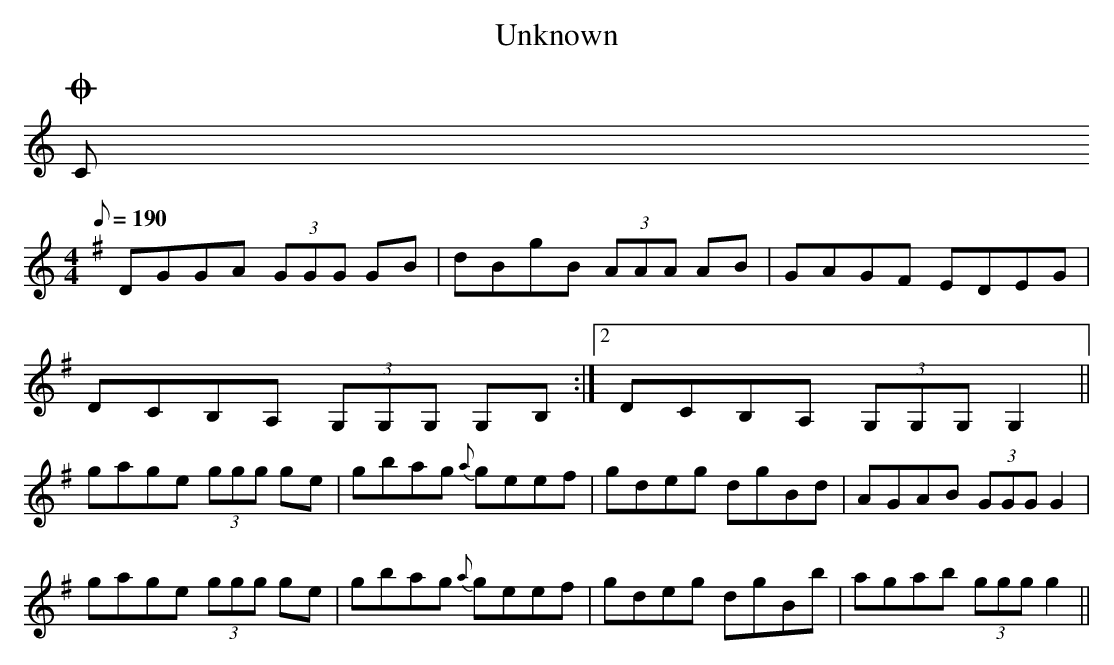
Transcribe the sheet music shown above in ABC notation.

X:1
T:Unknown
K:C
O'Connor
M:4/4
L:1/8
Q:190
K:G
DGGA (3GGG GB | dBgB (3AAA AB | GAGF EDEG|
1 DCB,A, (3G,G,G, G,B, :|2  DCB,A, (3G,G,G, G,2 ||
gage (3ggg ge | gbag {a}geef | gdeg dgBd | AGAB (3GGG G2 |
gage (3ggg ge | gbag {a}geef | gdeg dgBb | agab (3ggg g2 ||
